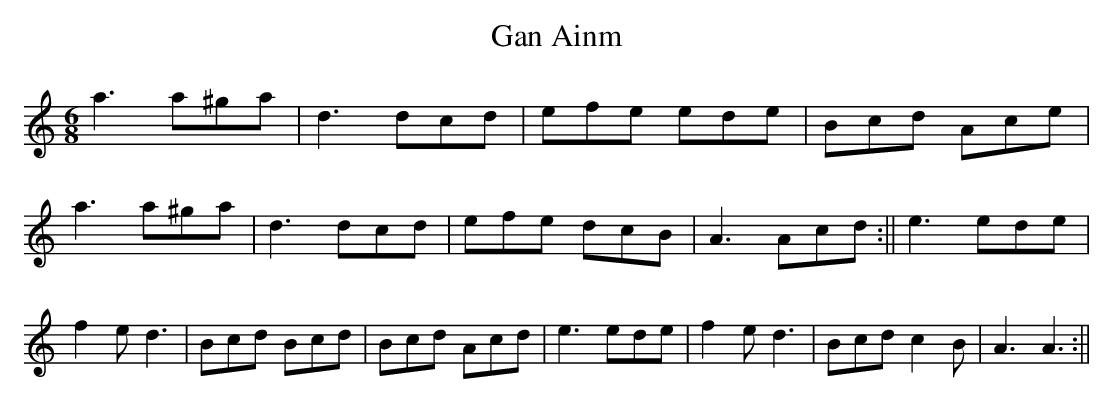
X:1
T:Gan Ainm
M:6/8
L:1/8
K:C
a3 a^ga|d3 dcd|efe ede|Bcd Ace|\
a3 a^ga|d3 dcd|efe dcB|A3 Acd:||\
e3 ede|f2e d3|Bcd Bcd|Bcd Acd|\
e3 ede|f2e d3|Bcd c2B|A3 A3:||
